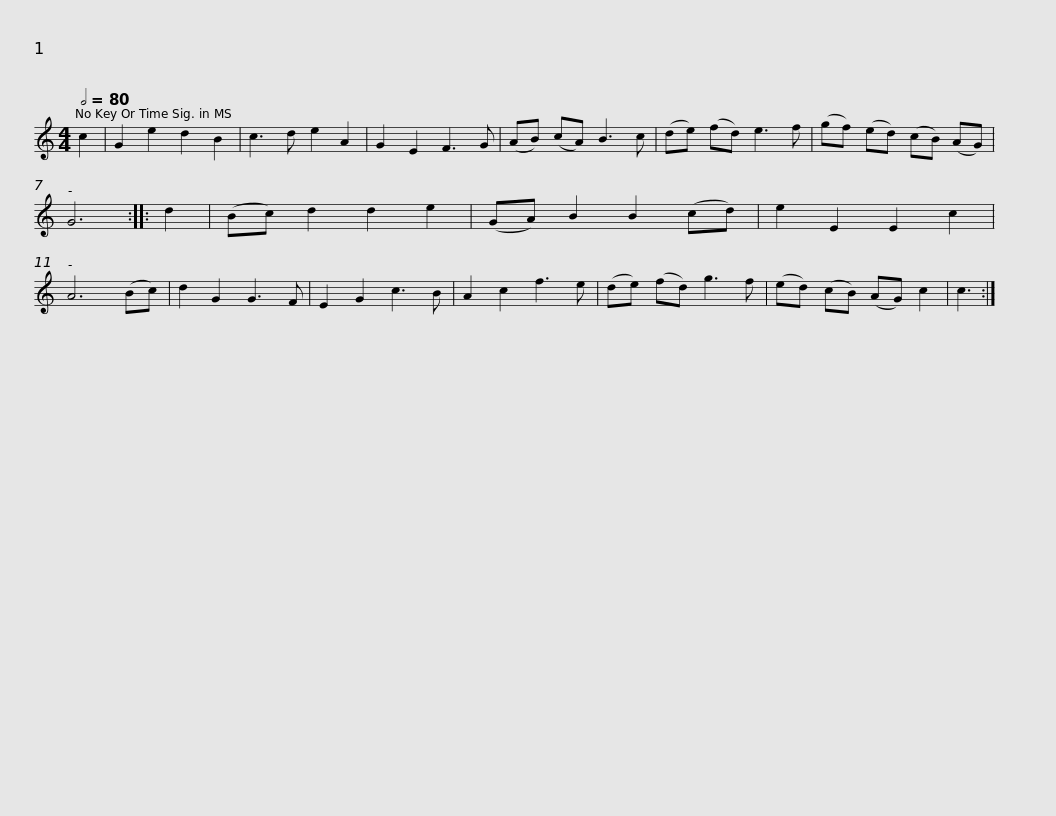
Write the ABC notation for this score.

X:1
L:1/8
Q:1/2=80
M:4/4
I:linebreak $
K:C
V:1 treble
V:1
 c2 | G2 e2 d2 B2 | c3 d e2 A2 | G2 E2 F3 G | (AB) (cA) B3 c | %5
 (de) (fd) e3 f | (gf) (ed) (cB) (AG) | G6 :: d2 |$ (Bc) d2 d2 e2 | %10
 (GA) B2 B2 (cd) | e2 E2 E2 c2 | A6 (Bc) | d2 G2 G3 F | E2 G2 c3 B | %15
 A2 c2 f3 e | (de) (fd) g3 f |$ (ed) (cB) (AG) c2 | c3 :| %19
